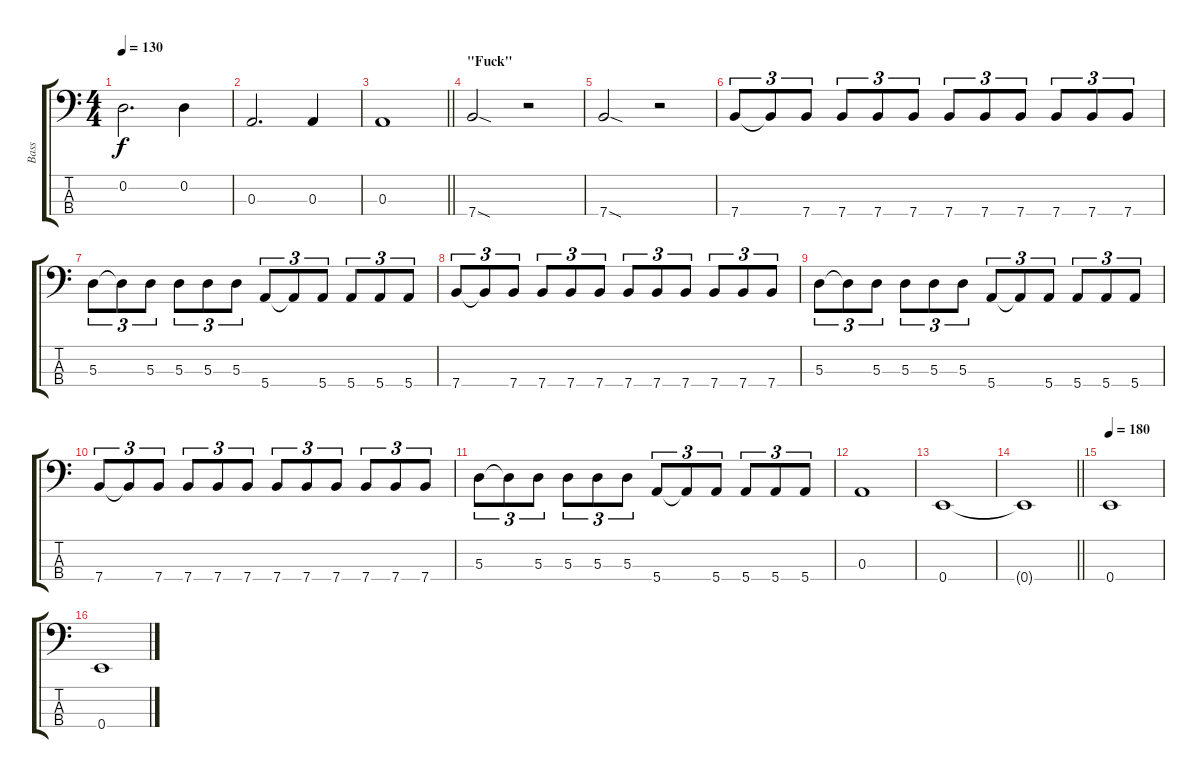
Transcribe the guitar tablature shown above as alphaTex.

\track ("Bass" "Bass") {instrument electricbassfinger}
\staff {score tabs}
\tuning (G2 D2 A1 E1) {hide}
\ts (4 4)
\tempo 130
\clef f4
\ks c
0.2.2{d dy f} 0.2.4 |
0.3.2{d} 0.3.4 |
\barLineRight lightlight
0.3.1 |
\section ("" "\"Fuck\"")
7.4{sod}.2 r.2 |
7.4{sod}.2 r.2 |
7.4.8{tu (3 2)} 7.4{t}.8{tu (3 2)} 7.4.8{tu (3 2)} 7.4.8{tu (3 2)} 7.4.8{tu (3 2)} 7.4.8{tu (3 2)} 7.4.8{tu (3 2)} 7.4.8{tu (3 2)} 7.4.8{tu (3 2)} 7.4.8{tu (3 2)} 7.4.8{tu (3 2)} 7.4.8{tu (3 2)} |
5.3.8{tu (3 2)} 5.3{t}.8{tu (3 2)} 5.3.8{tu (3 2)} 5.3.8{tu (3 2)} 5.3.8{tu (3 2)} 5.3.8{tu (3 2)} 5.4.8{tu (3 2)} 5.4{t}.8{tu (3 2)} 5.4.8{tu (3 2)} 5.4.8{tu (3 2)} 5.4.8{tu (3 2)} 5.4.8{tu (3 2)} |
7.4.8{tu (3 2)} 7.4{t}.8{tu (3 2)} 7.4.8{tu (3 2)} 7.4.8{tu (3 2)} 7.4.8{tu (3 2)} 7.4.8{tu (3 2)} 7.4.8{tu (3 2)} 7.4.8{tu (3 2)} 7.4.8{tu (3 2)} 7.4.8{tu (3 2)} 7.4.8{tu (3 2)} 7.4.8{tu (3 2)} |
5.3.8{tu (3 2)} 5.3{t}.8{tu (3 2)} 5.3.8{tu (3 2)} 5.3.8{tu (3 2)} 5.3.8{tu (3 2)} 5.3.8{tu (3 2)} 5.4.8{tu (3 2)} 5.4{t}.8{tu (3 2)} 5.4.8{tu (3 2)} 5.4.8{tu (3 2)} 5.4.8{tu (3 2)} 5.4.8{tu (3 2)} |
7.4.8{tu (3 2)} 7.4{t}.8{tu (3 2)} 7.4.8{tu (3 2)} 7.4.8{tu (3 2)} 7.4.8{tu (3 2)} 7.4.8{tu (3 2)} 7.4.8{tu (3 2)} 7.4.8{tu (3 2)} 7.4.8{tu (3 2)} 7.4.8{tu (3 2)} 7.4.8{tu (3 2)} 7.4.8{tu (3 2)} |
5.3.8{tu (3 2)} 5.3{t}.8{tu (3 2)} 5.3.8{tu (3 2)} 5.3.8{tu (3 2)} 5.3.8{tu (3 2)} 5.3.8{tu (3 2)} 5.4.8{tu (3 2)} 5.4{t}.8{tu (3 2)} 5.4.8{tu (3 2)} 5.4.8{tu (3 2)} 5.4.8{tu (3 2)} 5.4.8{tu (3 2)} |
0.3.1 |
0.4.1 |
\barLineRight lightlight
0.4{t}.1 |
\tempo 180
0.4.1 |
0.4.1
